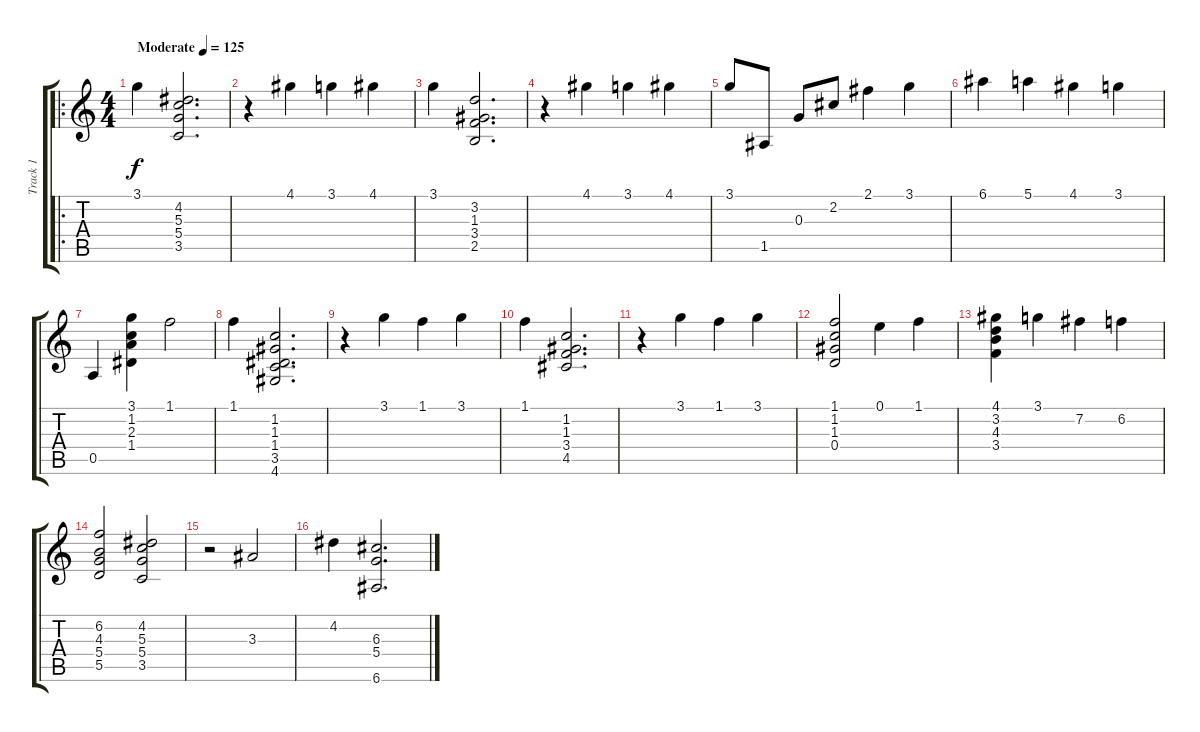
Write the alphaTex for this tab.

\track ("Track 1" "Track 1") {instrument acousticguitarsteel}
\staff {score tabs}
\tuning (E4 B3 G3 D3 A2 E2) {hide}
\ro
\ts (4 4)
\tempo (125 "Moderate")
\clef g2
\ks c
3.1.4{dy f instrument acousticguitarsteel} (4.2 5.3 5.4 3.5).2{d} |
r.4 4.1.4 3.1.4 4.1.4 |
3.1.4 (3.2 1.3 3.4 2.5).2{d} |
r.4 4.1.4 3.1.4 4.1.4 |
3.1.8 1.5.8 0.3.8 2.2.8 2.1.4 3.1.4 |
6.1.4 5.1.4 4.1.4 3.1.4 |
0.5.4 (3.1 1.2 2.3 1.4).4 1.1.2 |
1.1.4 (1.2 1.3 1.4 3.5 4.6).2{d} |
r.4 3.1.4 1.1.4 3.1.4 |
1.1.4 (1.2 1.3 3.4 4.5).2{d} |
r.4 3.1.4 1.1.4 3.1.4 |
(1.1 1.2 1.3 0.4).2 0.1.4 1.1.4 |
(4.1 3.2 4.3 3.4).4 3.1.4 7.2.4 6.2.4 |
(6.2 4.3 5.4 5.5).2 (4.2 5.3 5.4 3.5).2 |
r.2 3.3.2 |
4.2.4 (6.3 5.4 6.6).2{d}
